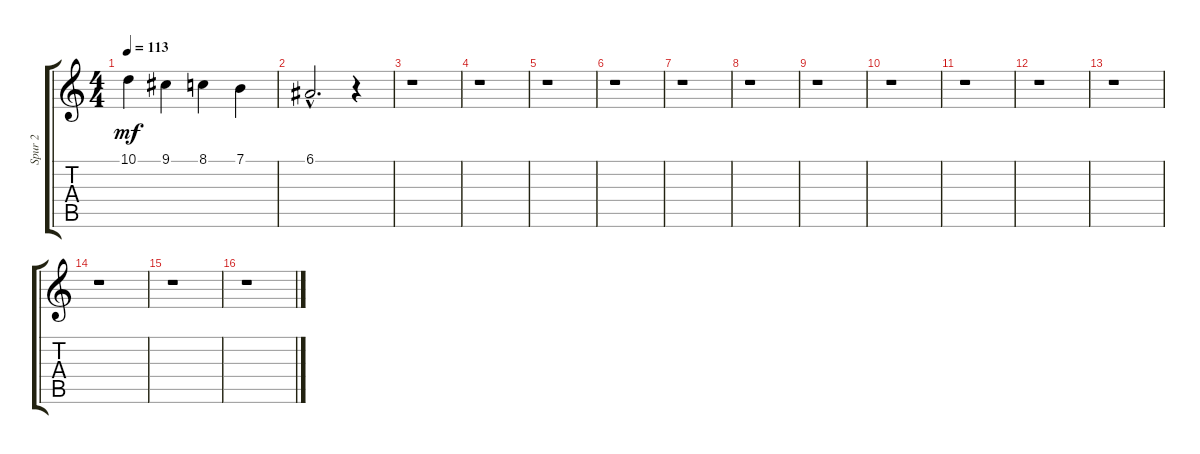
\track ("Spur 2" "Spur 2") {instrument clarinet}
\staff {score tabs}
\tuning (E4 B3 G3 D3 A2 E2) {hide}
\ts (4 4)
\tempo 113
\clef g2
\ks c
10.1.4{dy mf} 9.1.4 8.1.4 7.1.4 |
6.1{hac}.2{d} r.4 |
r.1 |
r.1 |
r.1 |
r.1 |
r.1 |
r.1 |
r.1 |
r.1 |
r.1 |
r.1 |
r.1 |
r.1 |
r.1 |
r.1
